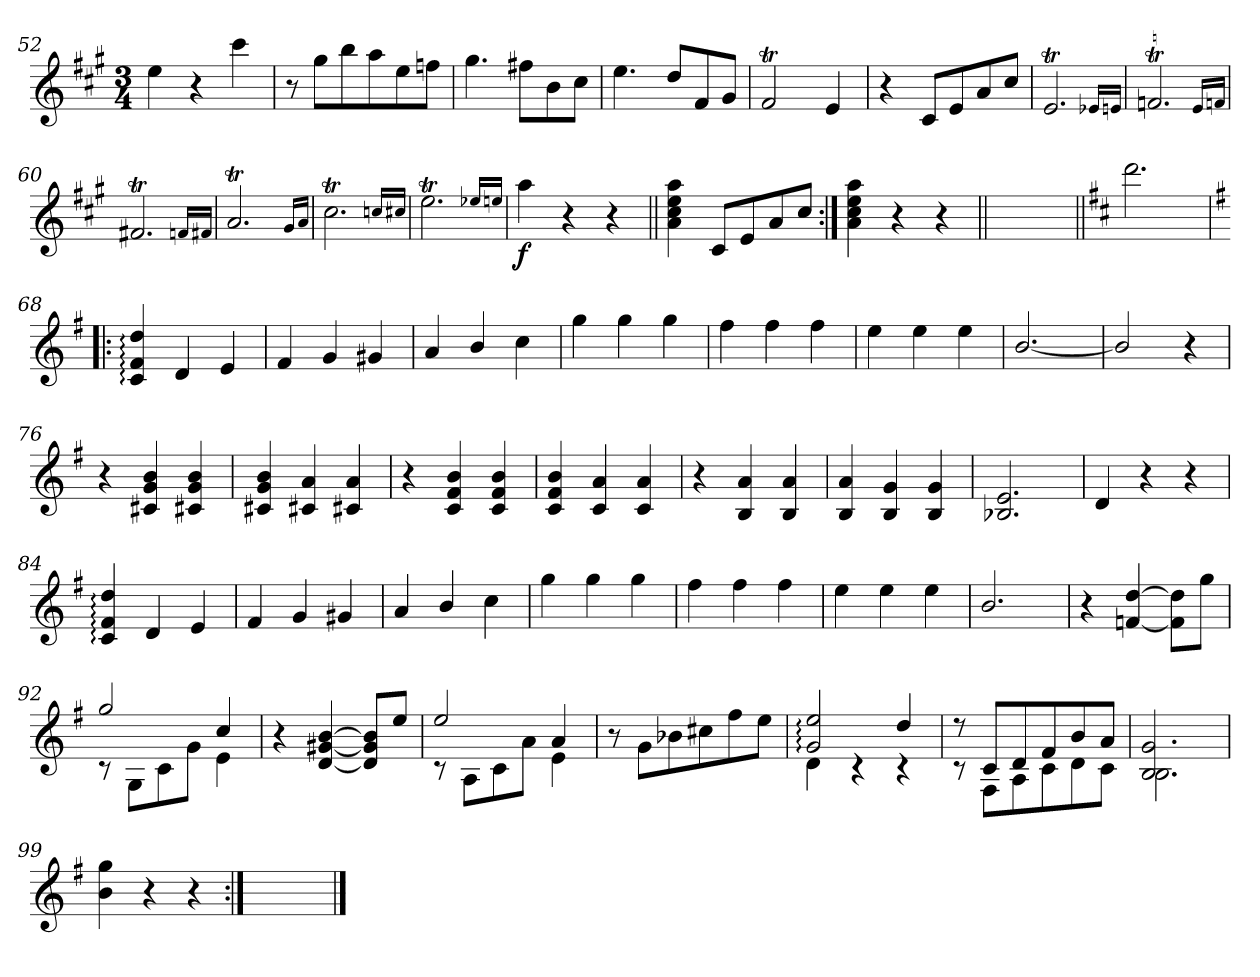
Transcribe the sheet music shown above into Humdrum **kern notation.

**kern	**dynam
*part1	*part1
*staff1	*staff1
*clefG2	*
*k[f#c#g#]	*
*A:	*
*M3/4	*
=52	=52
4ee\	.
4r	.
4ccc#\	.
=53	=53
8r	.
8gg#\L	.
8bb\	.
8aa\	.
8ee\	.
8ffn\J	.
=54	=54
4.gg#\	.
8ff#X\L	.
8b\	.
8cc#\J	.
=55	=55
4.ee\	.
8dd/L	.
8f#/	.
8g#/J	.
!!LO:PB:g=z
=56	=56
2f#T/	.
4eTTT/	.
=57	=57
4r	.
8c#/L	.
8e/	.
8a/	.
8cc#/J	.
=58	=58
2.eT/	.
16qe-X/LL	.
16qenTTT/JJ	.
=59	=59
2.fnT/	.
16qe/LL	.
16qfnTTT/JJ	.
=60	=60
2.f#XT/	.
16qfn/LL	.
16qf#XTTT/JJ	.
=61	=61
2.aT/	.
16qg#/LL	.
16qaTTT/JJ	.
!!LO:LB:g=z
=62	=62
2.cc#t\	.
16qccn/LL	.
16qcc#XTTT/JJ	.
=63	=63
2.eeT\	.
16qee-X/LL	.
16qeenTTT/JJ	.
=64	=64
!	!LO:DY:b
4aa\	f
4r	.
4r	.
=65||	=65||
4a\ 4cc#\ 4ee\ 4aa\	.
8c#/L	.
8e/	.
8a/	.
8cc#/J	.
=66:|!	=66:|!
4a\ 4cc#\ 4ee\ 4aa\	.
4r	.
4r	.
=66X661||	=66X661||
2.ryy	.
!!LO:LB:g=z
=67||	=67||
*k[f#c#]	*
*D:	*
2.ddd\	.
=68!|:	=68!|:
*k[f#]	*
*G:	*
4c/: 4f#/: 4dd/:	.
4d/	.
4e/	.
=69	=69
4f#/	.
4g/	.
4g#X/	.
=70	=70
4a/	.
4b/	.
4cc\	.
=71	=71
4gg\	.
4gg\	.
4gg\	.
=72	=72
4ff#\	.
4ff#\	.
4ff#\	.
!!LO:LB:g=z
=73	=73
4ee\	.
4ee\	.
4ee\	.
=74	=74
[2.b/	.
=75	=75
2b/]	.
4r	.
=76	=76
4r	.
4c#X/ 4g/ 4b/	.
4c#X/ 4g/ 4b/	.
=77	=77
4c#X/ 4g/ 4b/	.
4c#X/ 4a/	.
4c#X/ 4a/	.
=78	=78
4r	.
4c/ 4f#/ 4b/	.
4c/ 4f#/ 4b/	.
!!LO:LB:g=z
=79	=79
4c/ 4f#/ 4b/	.
4c/ 4a/	.
4c/ 4a/	.
=80	=80
4r	.
4B/ 4a/	.
4B/ 4a/	.
=81	=81
4B/ 4a/	.
4B/ 4g/	.
4B/ 4g/	.
=82	=82
2.B-/ 2.e/	.
=83	=83
4d/	.
4r	.
4r	.
=84	=84
4c/: 4f#/: 4dd/:	.
4d/	.
4e/	.
!!LO:LB:g=z
=85	=85
4f#/	.
4g/	.
4g#X/	.
=86	=86
4a/	.
4b/	.
4cc\	.
=87	=87
4gg\	.
4gg\	.
4gg\	.
=88	=88
4ff#\	.
4ff#\	.
4ff#\	.
=89	=89
4ee\	.
4ee\	.
4ee\	.
=90	=90
2.b/	.
!!LO:LB:g=z
=91	=91
4r	.
[4fn/ [4dd/	.
8f\] 8dd\]L	.
8gg\J	.
=92	=92
*^	*
2gg/	8rc	.
.	8G\L	.
.	8c\	.
.	8g\J	.
4cc/	4e\	.
*v	*v	*
=93	=93
4r	.
[4d/ [4g#X/ [4b/	.
8d/] 8g#/] 8b/]L	.
8ee/J	.
=94	=94
*^	*
2ee/	8rc	.
.	8A\L	.
.	8c\	.
.	8a\J	.
4a/	4e\	.
*v	*v	*
=95	=95
8r	.
8g\L	.
8b-X\	.
8cc#X\	.
8ff#\	.
8ee\J	.
!!LO:LB:g=z
=96	=96
*^	*
2g/: 2ee/:	4d\	.
.	4rc	.
4dd/	4rc	.
=97	=97	=97
8rdd	8rc	.
8c/L	8F#\L	.
8d/	8A\	.
8f#/	8c\	.
8b/	8d\	.
8a/J	8c\J	.
=98	=98	=98
2.B/ 2.g/	2.B\	.
*v	*v	*
=99	=99
4b\ 4gg\	.
4r	.
4r	.
=100:|!	=100:|!
2.ryy	.
==	==
*-	*-
